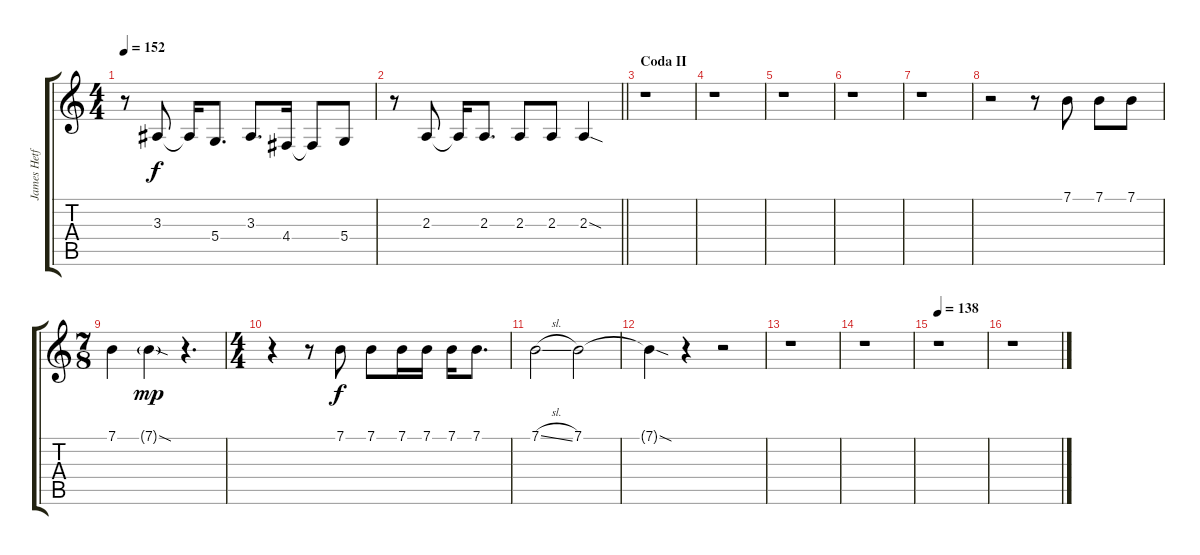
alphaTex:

\track ("James Hetfield - Vocals" "James Hetf") {instrument lead2sawtooth}
\staff {score tabs}
\tuning (E4 B3 G3 D3 A2 E2) {hide}
\ts (4 4)
\tempo 152
\clef g2
\ks c
r.8{dy f} 3.3.8 3.3{t}.16 5.4.8{d} 3.3.8{d} 4.4.16 4.4{t}.8 5.4.8 |
\barLineRight lightlight
r.8 2.3.8 2.3{t}.16 2.3.8{d} 2.3.8 2.3.8 2.3{sod}.4 |
\section ("" "Coda II")
r.1 |
r.1 |
r.1 |
r.1 |
r.1 |
r.2 r.8 7.1.8 7.1.8 7.1.8 |
\ts (7 8)
7.1.4 7.1{sod g}.4{dy mp} r.4{d} |
\ts (4 4)
r.4 r.8 7.1.8{dy f} 7.1.8 7.1.16 7.1.16 7.1.16 7.1.8{d} |
7.1{sl}.2 7.1.2 |
7.1{sod t}.4 r.4 r.2 |
r.1 |
r.1 |
\tempo 138
r.1 |
r.1
